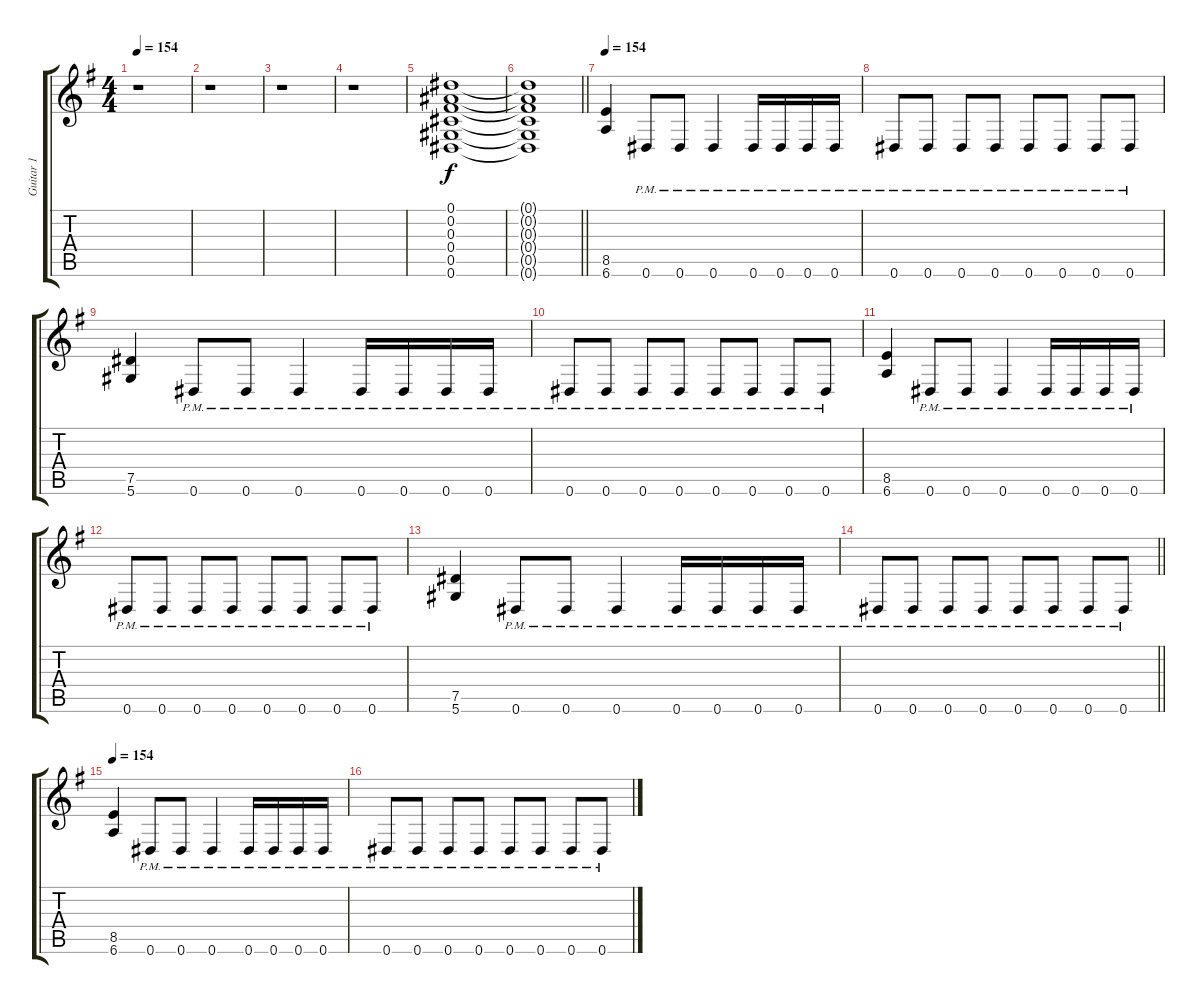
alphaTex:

\track ("Guitar 1" "Guitar 1") {instrument distortionguitar}
\staff {score tabs}
\tuning (Eb4 Bb3 Gb3 Db3 Ab2 Eb2) {hide}
\ts (4 4)
\tempo 154
\clef g2
\ks eminor
r.1{dy ff} |
r.1 |
r.1 |
r.1 |
(0.1 0.2 0.3 0.4 0.5 0.6).1{dy f volume 16} |
\barLineRight lightlight
(0.1{t} 0.2{t} 0.3{t} 0.4{t} 0.5{t} 0.6{t}).1 |
\tempo 154
(8.5 6.6).4{volume 16} 0.6{pm}.8 0.6{pm}.8 0.6{pm}.4 0.6{pm}.16 0.6{pm}.16 0.6{pm}.16 0.6{pm}.16 |
0.6{pm}.8 0.6{pm}.8 0.6{pm}.8 0.6{pm}.8 0.6{pm}.8 0.6{pm}.8 0.6{pm}.8 0.6{pm}.8 |
(7.5 5.6).4 0.6{pm}.8 0.6{pm}.8 0.6{pm}.4 0.6{pm}.16 0.6{pm}.16 0.6{pm}.16 0.6{pm}.16 |
0.6{pm}.8 0.6{pm}.8 0.6{pm}.8 0.6{pm}.8 0.6{pm}.8 0.6{pm}.8 0.6{pm}.8 0.6{pm}.8 |
(8.5 6.6).4 0.6{pm}.8 0.6{pm}.8 0.6{pm}.4 0.6{pm}.16 0.6{pm}.16 0.6{pm}.16 0.6{pm}.16 |
0.6{pm}.8 0.6{pm}.8 0.6{pm}.8 0.6{pm}.8 0.6{pm}.8 0.6{pm}.8 0.6{pm}.8 0.6{pm}.8 |
(7.5 5.6).4 0.6{pm}.8 0.6{pm}.8 0.6{pm}.4 0.6{pm}.16 0.6{pm}.16 0.6{pm}.16 0.6{pm}.16 |
\barLineRight lightlight
0.6{pm}.8 0.6{pm}.8 0.6{pm}.8 0.6{pm}.8 0.6{pm}.8 0.6{pm}.8 0.6{pm}.8 0.6{pm}.8 |
\tempo 154
(8.5 6.6).4 0.6{pm}.8 0.6{pm}.8 0.6{pm}.4 0.6{pm}.16 0.6{pm}.16 0.6{pm}.16 0.6{pm}.16 |
0.6{pm}.8 0.6{pm}.8 0.6{pm}.8 0.6{pm}.8 0.6{pm}.8 0.6{pm}.8 0.6{pm}.8 0.6{pm}.8
